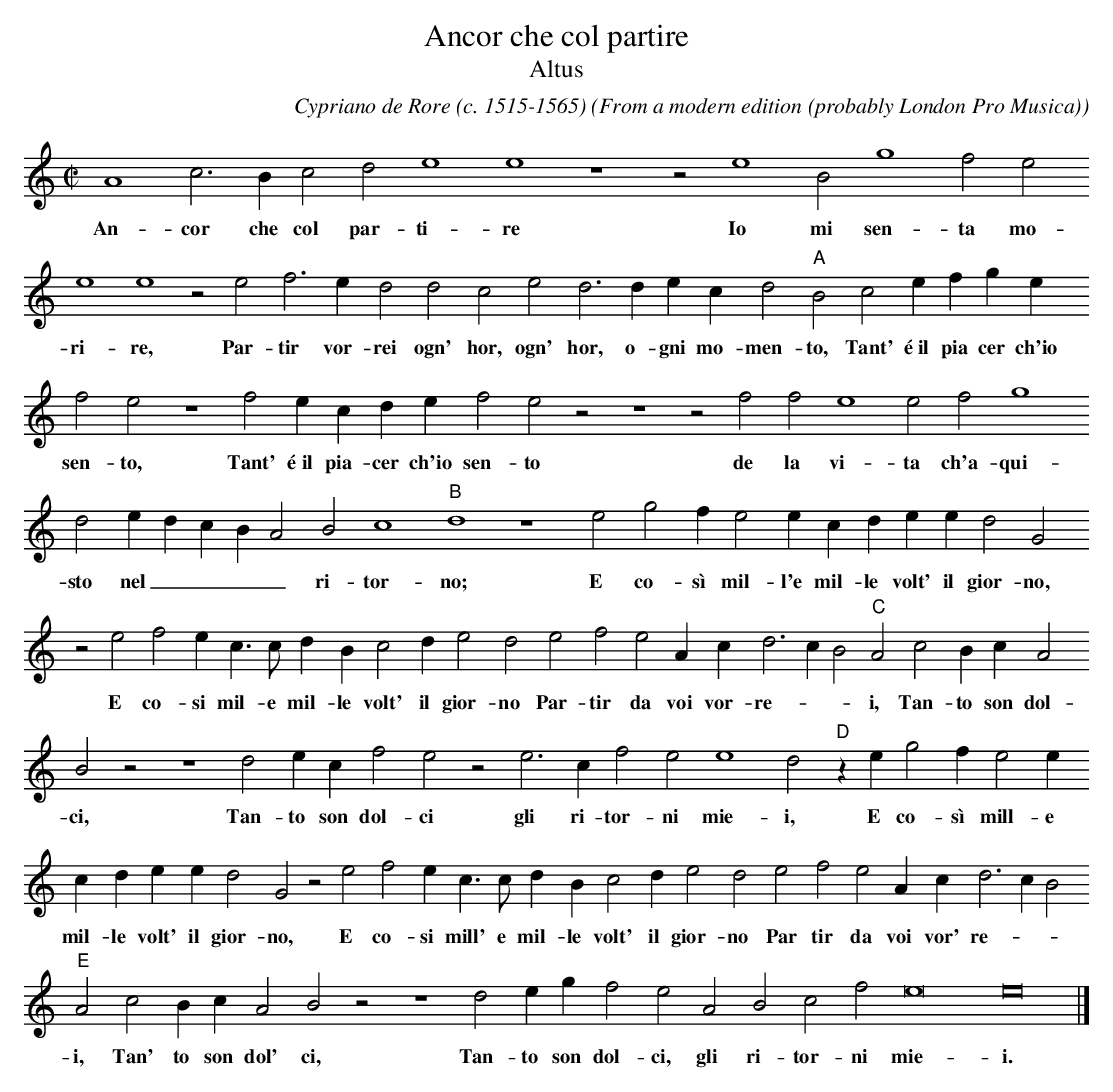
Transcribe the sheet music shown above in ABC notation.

X:1
O:From a modern edition (probably London Pro Musica)
T:Ancor che col partire
T:Altus
C:Cypriano de Rore (c. 1515-1565)
M:C|
L:1/2
K:E phr -8va
A2 c > B c d e2 e2 z2 z e2 B g2 f e
w:An- cor che col par- ti- re Io mi sen- ta mo-
e2 e2 z e f > e d d c e d > d e/ c/ d "A"B c e/ f/ g/ e/
w:ri- re, Par- tir vor- rei ogn' hor, ogn' hor, o- gni mo- men- to,  Tant' é~il pia cer ch'io
f e z2 f e/ c/ d/ e/ f e z z2 z f f e2 e f g2
w: sen- to, Tant' é~il pia- cer ch'io sen- to de la vi- ta ch'a- qui-
d e/ d/ c/ B/ A B c2 "B"d2 z2 e g f/ e e/ c/ d/ e/ e/ d G
w: sto nel _ _ _ _  ri- tor-  no; E co- sì mil- l'e mil- le volt' il gior- no,
z e f e/ c3/4 c// d/ B/ c d/ e d e f e A/ c/ d > c B "C"A c B/ c/ A
w:E co- si mil- e mil- le volt' il gior- no Par- tir da voi vor- re- * _ i, Tan- to son dol-
B z z2 d e/ c/ f e z e > c f e e2 d "D"z/ e/ g f/ e e/
w: ci, Tan- to son dol- ci gli ri- tor- ni mie-  i, E co- sì mill- e
c/ d/ e/ e/ d G z e f e/ c3/4 c// d/ B/ c d/ e d e f e A/ c/ d > c B
w: mil- le volt' il gior- no, E co- si mill' e mil- le volt' il gior- no Par tir da voi vor' re- * _
"E"A c B/ c/ A B z z2 d e/ g/ f e A B c f e4 e4 |]
w:i, Tan' to son dol' ci, Tan- to son dol- ci, gli ri- tor- ni mie- i.
